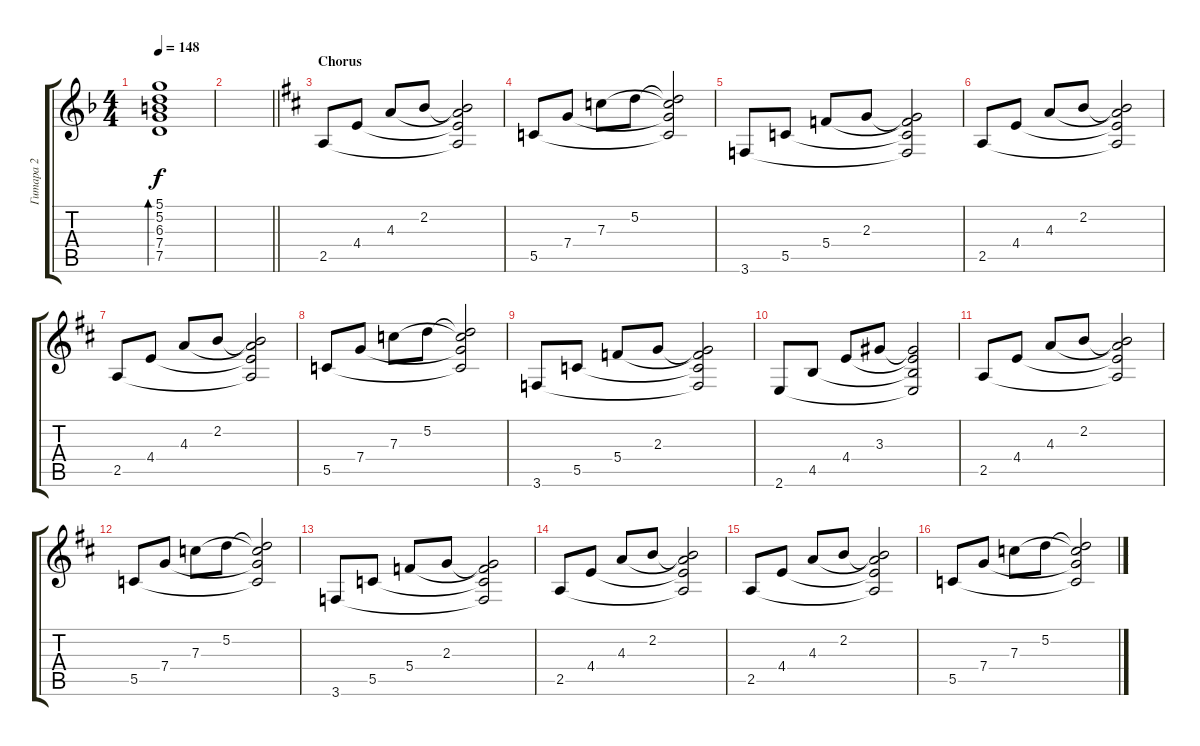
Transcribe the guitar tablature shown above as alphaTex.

\track ("Гитара 2" "Гитара 2") {instrument electricguitarclean}
\staff {score tabs}
\tuning (D4 A3 F3 C3 G2 D2) {hide}
\ts (4 4)
\tempo 148
\clef g2
\ks dminor
(5.1 5.2 6.3 7.4 7.5).1{bd 60 dy f} |
\barLineRight lightlight
|
\section ("" "Chorus")
\ks bminor
2.5.8 4.4.8 4.3.8 2.2.8 (2.2{t} 4.3{t} 4.4{t} 2.5{t}).2 |
5.5.8 7.4.8 7.3.8 5.2.8 (5.2{t} 7.3{t} 7.4{t} 5.5{t}).2 |
3.6.8 5.5.8 5.4.8 2.3.8 (2.3{t} 5.4{t} 5.5{t} 3.6{t}).2 |
2.5.8 4.4.8 4.3.8 2.2.8 (2.2{t} 4.3{t} 4.4{t} 2.5{t}).2 |
2.5.8 4.4.8 4.3.8 2.2.8 (2.2{t} 4.3{t} 4.4{t} 2.5{t}).2 |
5.5.8 7.4.8 7.3.8 5.2.8 (5.2{t} 7.3{t} 7.4{t} 5.5{t}).2 |
3.6.8 5.5.8 5.4.8 2.3.8 (2.3{t} 5.4{t} 5.5{t} 3.6{t}).2 |
2.6.8 4.5.8 4.4.8 3.3.8 (3.3{t} 4.4{t} 4.5{t} 2.6{t}).2 |
2.5.8 4.4.8 4.3.8 2.2.8 (2.2{t} 4.3{t} 4.4{t} 2.5{t}).2 |
5.5.8 7.4.8 7.3.8 5.2.8 (5.2{t} 7.3{t} 7.4{t} 5.5{t}).2 |
3.6.8 5.5.8 5.4.8 2.3.8 (2.3{t} 5.4{t} 5.5{t} 3.6{t}).2 |
2.5.8 4.4.8 4.3.8 2.2.8 (2.2{t} 4.3{t} 4.4{t} 2.5{t}).2 |
2.5.8 4.4.8 4.3.8 2.2.8 (2.2{t} 4.3{t} 4.4{t} 2.5{t}).2 |
5.5.8 7.4.8 7.3.8 5.2.8 (5.2{t} 7.3{t} 7.4{t} 5.5{t}).2
